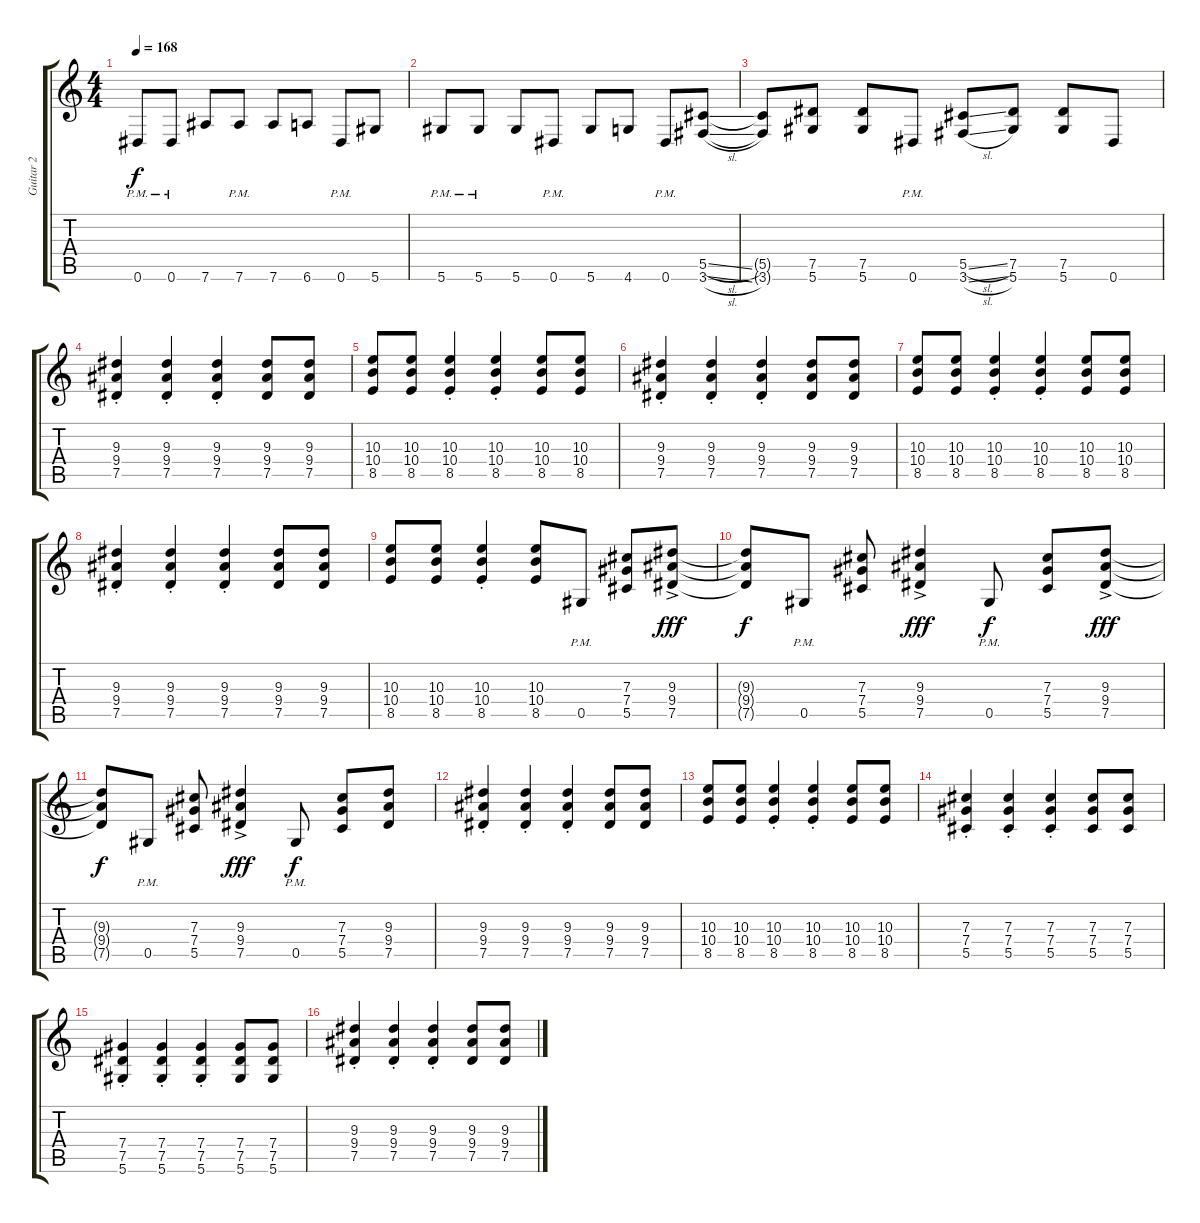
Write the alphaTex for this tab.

\track ("Guitar 2" "Guitar 2") {instrument distortionguitar}
\staff {score tabs}
\tuning (Eb4 Bb3 Gb3 Db3 Ab2 Eb2) {hide}
\ts (4 4)
\tempo 168
\clef g2
\ks c
0.6{pm}.8{dy f} 0.6{pm}.8 7.6.8 7.6{pm}.8 7.6.8 6.6.8 0.6{pm}.8 5.6.8 |
5.6{pm}.8 5.6{pm}.8 5.6.8 0.6{pm}.8 5.6.8 4.6.8 0.6{pm}.8 (5.5{sl} 3.6{sl}).8 |
(5.5{t} 3.6{t}).8 (7.5 5.6).8 (7.5 5.6).8 0.6{pm}.8 (5.5{sl} 3.6{sl}).8 (7.5 5.6).8 (7.5 5.6).8 0.6.8 |
(9.3{st} 9.4{st} 7.5{st}).4 (9.3{st} 9.4{st} 7.5{st}).4 (9.3{st} 9.4{st} 7.5{st}).4 (9.3 9.4 7.5).8 (9.3 9.4 7.5).8 |
(10.3 10.4 8.5).8 (10.3 10.4 8.5).8 (10.3{st} 10.4{st} 8.5{st}).4 (10.3{st} 10.4{st} 8.5{st}).4 (10.3 10.4 8.5).8 (10.3 10.4 8.5).8 |
(9.3{st} 9.4{st} 7.5{st}).4 (9.3{st} 9.4{st} 7.5{st}).4 (9.3{st} 9.4{st} 7.5{st}).4 (9.3 9.4 7.5).8 (9.3 9.4 7.5).8 |
(10.3 10.4 8.5).8 (10.3 10.4 8.5).8 (10.3{st} 10.4{st} 8.5{st}).4 (10.3{st} 10.4{st} 8.5{st}).4 (10.3 10.4 8.5).8 (10.3 10.4 8.5).8 |
(9.3{st} 9.4{st} 7.5{st}).4 (9.3{st} 9.4{st} 7.5{st}).4 (9.3{st} 9.4{st} 7.5{st}).4 (9.3 9.4 7.5).8 (9.3 9.4 7.5).8 |
(10.3 10.4 8.5).8 (10.3 10.4 8.5).8 (10.3{st} 10.4{st} 8.5{st}).4 (10.3 10.4 8.5).8 0.5{pm}.8 (7.3 7.4 5.5).8 (9.3{ac} 9.4{ac} 7.5{ac}).8{dy fff} |
(9.3{t} 9.4{t} 7.5{t}).8{dy f} 0.5{pm}.8 (7.3 7.4 5.5).8 (9.3{ac} 9.4{ac} 7.5{ac}).4{dy fff} 0.5{pm}.8{dy f} (7.3 7.4 5.5).8 (9.3{ac} 9.4{ac} 7.5{ac}).8{dy fff} |
(9.3{t} 9.4{t} 7.5{t}).8{dy f} 0.5{pm}.8 (7.3 7.4 5.5).8 (9.3{ac} 9.4{ac} 7.5{ac}).4{dy fff} 0.5{pm}.8{dy f} (7.3 7.4 5.5).8 (9.3 9.4 7.5).8 |
(9.3{st} 9.4{st} 7.5{st}).4 (9.3{st} 9.4{st} 7.5{st}).4 (9.3{st} 9.4{st} 7.5{st}).4 (9.3 9.4 7.5).8 (9.3 9.4 7.5).8 |
(10.3 10.4 8.5).8 (10.3 10.4 8.5).8 (10.3{st} 10.4{st} 8.5{st}).4 (10.3{st} 10.4{st} 8.5{st}).4 (10.3 10.4 8.5).8 (10.3 10.4 8.5).8 |
(7.3{st} 7.4{st} 5.5{st}).4 (7.3{st} 7.4{st} 5.5{st}).4 (7.3{st} 7.4{st} 5.5{st}).4 (7.3 7.4 5.5).8 (7.3 7.4 5.5).8 |
(7.4{st} 7.5{st} 5.6{st}).4 (7.4{st} 7.5{st} 5.6{st}).4 (7.4{st} 7.5{st} 5.6{st}).4 (7.4 7.5 5.6).8 (7.4 7.5 5.6).8 |
(9.3{st} 9.4{st} 7.5{st}).4 (9.3{st} 9.4{st} 7.5{st}).4 (9.3{st} 9.4{st} 7.5{st}).4 (9.3 9.4 7.5).8 (9.3 9.4 7.5).8
